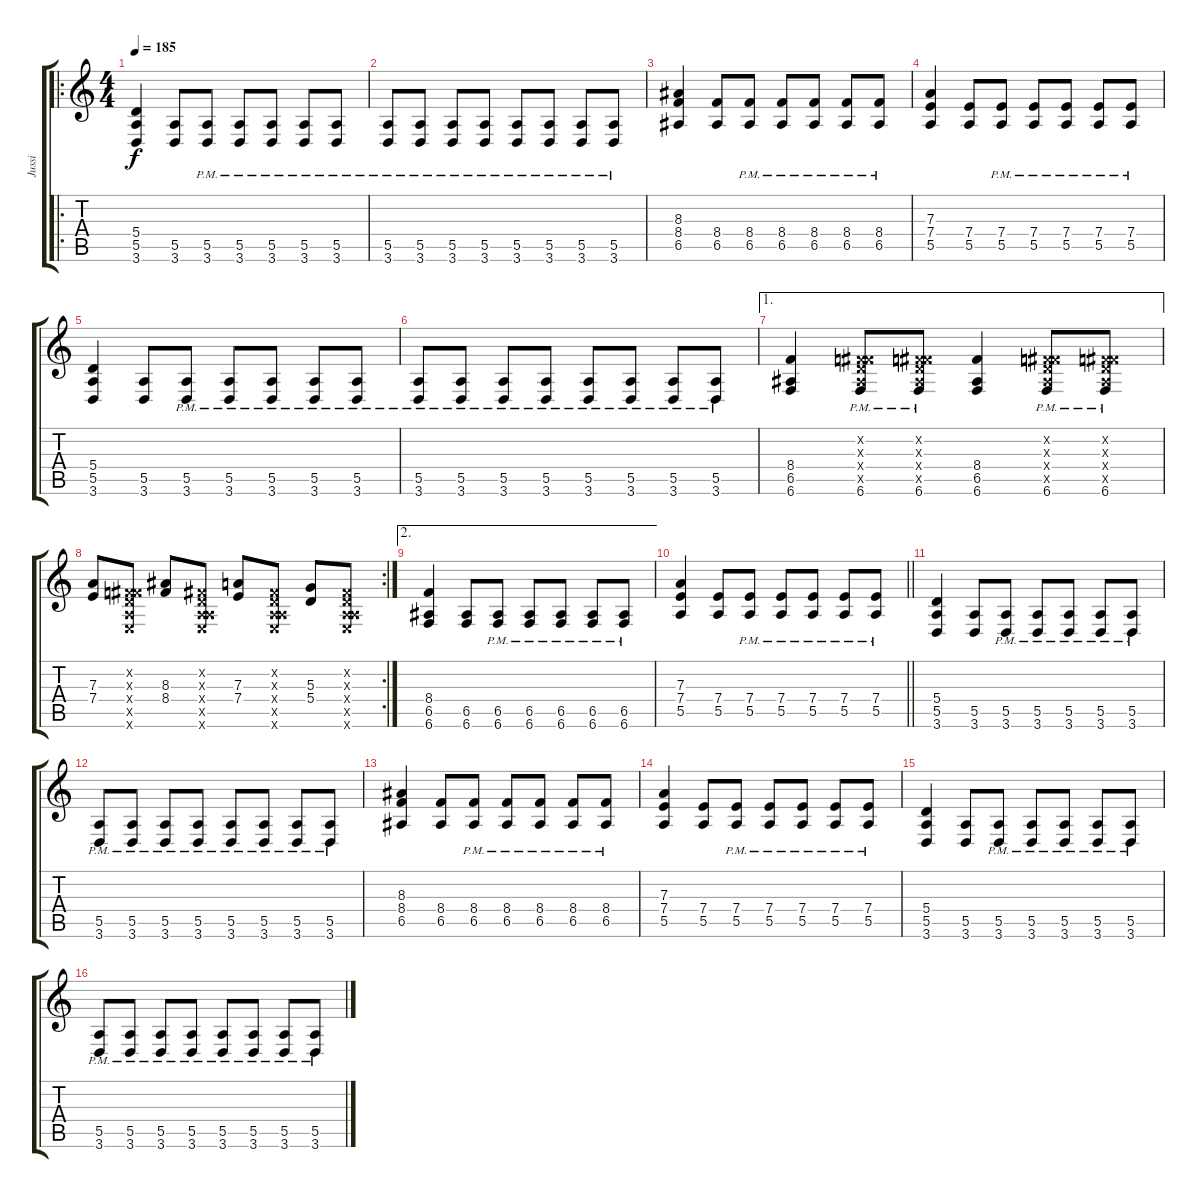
\track ("Jussi" "Jussi") {instrument distortionguitar}
\staff {score tabs}
\tuning (B3 Gb3 D3 A2 E2 B1) {hide}
\ro
\ts (4 4)
\tempo 185
\clef g2
\ks c
(5.4 5.5 3.6).4{dy f volume 15 instrument distortionguitar} (5.5 3.6).8 (5.5{pm} 3.6{pm}).8 (5.5{pm} 3.6{pm}).8 (5.5{pm} 3.6{pm}).8 (5.5{pm} 3.6{pm}).8 (5.5{pm} 3.6{pm}).8 |
(5.5{pm} 3.6{pm}).8 (5.5{pm} 3.6{pm}).8 (5.5{pm} 3.6{pm}).8 (5.5{pm} 3.6{pm}).8 (5.5{pm} 3.6{pm}).8 (5.5{pm} 3.6{pm}).8 (5.5{pm} 3.6{pm}).8 (5.5{pm} 3.6{pm}).8 |
(8.3 8.4 6.5).4{volume 15 instrument distortionguitar} (8.4 6.5).8 (8.4{pm} 6.5{pm}).8 (8.4{pm} 6.5{pm}).8 (8.4{pm} 6.5{pm}).8 (8.4{pm} 6.5{pm}).8 (8.4{pm} 6.5{pm}).8 |
(7.3 7.4 5.5).4{volume 15 instrument distortionguitar} (7.4 5.5).8 (7.4{pm} 5.5{pm}).8 (7.4{pm} 5.5{pm}).8 (7.4{pm} 5.5{pm}).8 (7.4{pm} 5.5{pm}).8 (7.4{pm} 5.5{pm}).8 |
(5.4 5.5 3.6).4{volume 15 instrument distortionguitar} (5.5 3.6).8 (5.5{pm} 3.6{pm}).8 (5.5{pm} 3.6{pm}).8 (5.5{pm} 3.6{pm}).8 (5.5{pm} 3.6{pm}).8 (5.5{pm} 3.6{pm}).8 |
(5.5{pm} 3.6{pm}).8 (5.5{pm} 3.6{pm}).8 (5.5{pm} 3.6{pm}).8 (5.5{pm} 3.6{pm}).8 (5.5{pm} 3.6{pm}).8 (5.5{pm} 3.6{pm}).8 (5.5{pm} 3.6{pm}).8 (5.5{pm} 3.6{pm}).8 |
\ae 1
(8.4 6.5 6.6).4{volume 15 instrument distortionguitar} (0.2{x} 0.3{x} 8.4{x} 6.5{x} 6.6{pm}).8 (0.2{x} 0.3{x} 8.4{x} 6.5{x} 6.6{pm}).8 (8.4 6.5 6.6).4 (0.2{x} 0.3{x} 8.4{x} 6.5{x} 6.6{pm}).8 (0.2{x} 0.3{x} 8.4{x} 6.5{x} 6.6{pm}).8 |
\rc 2
(7.3 7.4).8 (0.2{x} 0.3{x} 8.4{x} 5.5{x} 5.6{x}).8 (8.3 8.4).8 (0.2{x} 0.3{x} 0.4{x} 5.5{x} 5.6{x}).8 (7.3 7.4).8 (0.2{x} 0.3{x} 0.4{x} 5.5{x} 5.6{x}).8 (5.3 5.4).8 (0.2{x} 0.3{x} 0.4{x} 5.5{x} 5.6{x}).8 |
\ae 2
(8.4 6.5 6.6).4{volume 15 instrument distortionguitar} (6.5 6.6).8 (6.5{pm} 6.6{pm}).8 (6.5{pm} 6.6{pm}).8 (6.5{pm} 6.6{pm}).8 (6.5{pm} 6.6{pm}).8 (6.5{pm} 6.6{pm}).8 |
\barLineRight lightlight
(7.3 7.4 5.5).4{volume 15 instrument distortionguitar} (7.4 5.5).8 (7.4{pm} 5.5{pm}).8 (7.4{pm} 5.5{pm}).8 (7.4{pm} 5.5{pm}).8 (7.4{pm} 5.5{pm}).8 (7.4{pm} 5.5{pm}).8 |
(5.4 5.5 3.6).4{volume 15 instrument distortionguitar} (5.5 3.6).8 (5.5{pm} 3.6{pm}).8 (5.5{pm} 3.6{pm}).8 (5.5{pm} 3.6{pm}).8 (5.5{pm} 3.6{pm}).8 (5.5{pm} 3.6{pm}).8 |
(5.5{pm} 3.6{pm}).8 (5.5{pm} 3.6{pm}).8 (5.5{pm} 3.6{pm}).8 (5.5{pm} 3.6{pm}).8 (5.5{pm} 3.6{pm}).8 (5.5{pm} 3.6{pm}).8 (5.5{pm} 3.6{pm}).8 (5.5{pm} 3.6{pm}).8 |
(8.3 8.4 6.5).4{volume 15 instrument distortionguitar} (8.4 6.5).8 (8.4{pm} 6.5{pm}).8 (8.4{pm} 6.5{pm}).8 (8.4{pm} 6.5{pm}).8 (8.4{pm} 6.5{pm}).8 (8.4{pm} 6.5{pm}).8 |
(7.3 7.4 5.5).4{volume 15 instrument distortionguitar} (7.4 5.5).8 (7.4{pm} 5.5{pm}).8 (7.4{pm} 5.5{pm}).8 (7.4{pm} 5.5{pm}).8 (7.4{pm} 5.5{pm}).8 (7.4{pm} 5.5{pm}).8 |
(5.4 5.5 3.6).4{volume 15 instrument distortionguitar} (5.5 3.6).8 (5.5{pm} 3.6{pm}).8 (5.5{pm} 3.6{pm}).8 (5.5{pm} 3.6{pm}).8 (5.5{pm} 3.6{pm}).8 (5.5{pm} 3.6{pm}).8 |
(5.5{pm} 3.6{pm}).8 (5.5{pm} 3.6{pm}).8 (5.5{pm} 3.6{pm}).8 (5.5{pm} 3.6{pm}).8 (5.5{pm} 3.6{pm}).8 (5.5{pm} 3.6{pm}).8 (5.5{pm} 3.6{pm}).8 (5.5{pm} 3.6{pm}).8
